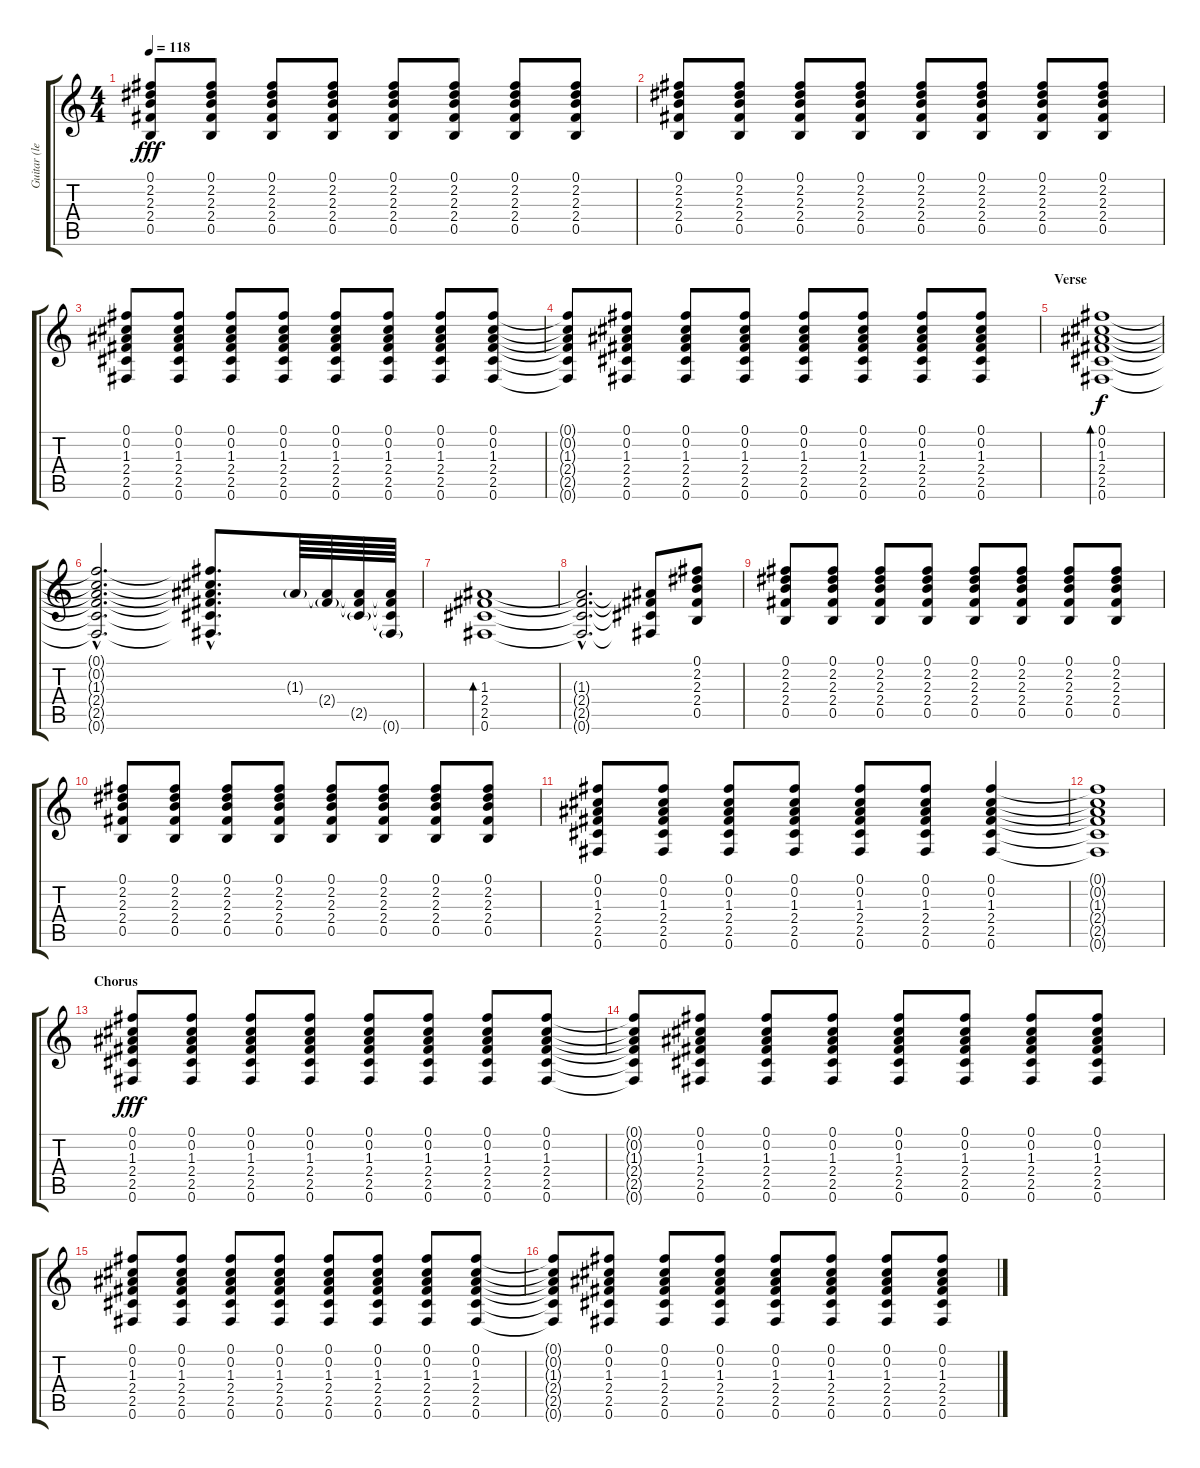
\track ("Guitar (left)" "Guitar (le") {instrument overdrivenguitar}
\staff {score tabs}
\tuning (Gb4 Db4 A3 E3 B2 Gb2) {hide}
\ts (4 4)
\tempo 118
\clef g2
\ks c
(0.1 2.2 2.3 2.4 0.5).8{dy fff} (0.1 2.2 2.3 2.4 0.5).8 (0.1 2.2 2.3 2.4 0.5).8 (0.1 2.2 2.3 2.4 0.5).8 (0.1 2.2 2.3 2.4 0.5).8 (0.1 2.2 2.3 2.4 0.5).8 (0.1 2.2 2.3 2.4 0.5).8 (0.1 2.2 2.3 2.4 0.5).8 |
(0.1 2.2 2.3 2.4 0.5).8 (0.1 2.2 2.3 2.4 0.5).8 (0.1 2.2 2.3 2.4 0.5).8 (0.1 2.2 2.3 2.4 0.5).8 (0.1 2.2 2.3 2.4 0.5).8 (0.1 2.2 2.3 2.4 0.5).8 (0.1 2.2 2.3 2.4 0.5).8 (0.1 2.2 2.3 2.4 0.5).8 |
(0.1 0.2 1.3 2.4 2.5 0.6).8 (0.1 0.2 1.3 2.4 2.5 0.6).8 (0.1 0.2 1.3 2.4 2.5 0.6).8 (0.1 0.2 1.3 2.4 2.5 0.6).8 (0.1 0.2 1.3 2.4 2.5 0.6).8 (0.1 0.2 1.3 2.4 2.5 0.6).8 (0.1 0.2 1.3 2.4 2.5 0.6).8 (0.1 0.2 1.3 2.4 2.5 0.6).8 |
(0.1{t} 0.2{t} 1.3{t} 2.4{t} 2.5{t} 0.6{t}).8 (0.1 0.2 1.3 2.4 2.5 0.6).8 (0.1 0.2 1.3 2.4 2.5 0.6).8 (0.1 0.2 1.3 2.4 2.5 0.6).8 (0.1 0.2 1.3 2.4 2.5 0.6).8 (0.1 0.2 1.3 2.4 2.5 0.6).8 (0.1 0.2 1.3 2.4 2.5 0.6).8 (0.1 0.2 1.3 2.4 2.5 0.6).8 |
\section ("" "Verse")
(0.1 0.2 1.3 2.4 2.5 0.6).1{bd 30 dy f} |
(0.1{hac t} 0.2{hac t} 1.3{hac t} 2.4{hac t} 2.5{hac t} 0.6{hac t}).2{d} (0.1{hac t} 0.2{hac t} 1.3{hac t} 2.4{hac t} 2.5{hac t} 0.6{hac t}).8{d} 1.3{g}.64 (1.3{t} 2.4{g}).64 (1.3{t} 2.4{t} 2.5{g}).64 (1.3{t} 2.4{t} 2.5{t} 0.6{g}).64 |
(1.3 2.4 2.5 0.6).1{bd 120} |
(1.3{hac t} 2.4{hac t} 2.5{hac t} 0.6{hac t}).2{d} (1.3{t} 2.4{t} 2.5{t} 0.6{t}).8 (0.1 2.2 2.3 2.4 0.5).8 |
(0.1 2.2 2.3 2.4 0.5).8 (0.1 2.2 2.3 2.4 0.5).8 (0.1 2.2 2.3 2.4 0.5).8 (0.1 2.2 2.3 2.4 0.5).8 (0.1 2.2 2.3 2.4 0.5).8 (0.1 2.2 2.3 2.4 0.5).8 (0.1 2.2 2.3 2.4 0.5).8 (0.1 2.2 2.3 2.4 0.5).8 |
(0.1 2.2 2.3 2.4 0.5).8 (0.1 2.2 2.3 2.4 0.5).8 (0.1 2.2 2.3 2.4 0.5).8 (0.1 2.2 2.3 2.4 0.5).8 (0.1 2.2 2.3 2.4 0.5).8 (0.1 2.2 2.3 2.4 0.5).8 (0.1 2.2 2.3 2.4 0.5).8 (0.1 2.2 2.3 2.4 0.5).8 |
(0.1 0.2 1.3 2.4 2.5 0.6).8 (0.1 0.2 1.3 2.4 2.5 0.6).8 (0.1 0.2 1.3 2.4 2.5 0.6).8 (0.1 0.2 1.3 2.4 2.5 0.6).8 (0.1 0.2 1.3 2.4 2.5 0.6).8 (0.1 0.2 1.3 2.4 2.5 0.6).8 (0.1 0.2 1.3 2.4 2.5 0.6).4 |
(0.1{t} 0.2{t} 1.3{t} 2.4{t} 2.5{t} 0.6{t}).1 |
\section ("" "Chorus")
(0.1 0.2 1.3 2.4 2.5 0.6).8{dy fff} (0.1 0.2 1.3 2.4 2.5 0.6).8 (0.1 0.2 1.3 2.4 2.5 0.6).8 (0.1 0.2 1.3 2.4 2.5 0.6).8 (0.1 0.2 1.3 2.4 2.5 0.6).8 (0.1 0.2 1.3 2.4 2.5 0.6).8 (0.1 0.2 1.3 2.4 2.5 0.6).8 (0.1 0.2 1.3 2.4 2.5 0.6).8 |
(0.1{t} 0.2{t} 1.3{t} 2.4{t} 2.5{t} 0.6{t}).8 (0.1 0.2 1.3 2.4 2.5 0.6).8 (0.1 0.2 1.3 2.4 2.5 0.6).8 (0.1 0.2 1.3 2.4 2.5 0.6).8 (0.1 0.2 1.3 2.4 2.5 0.6).8 (0.1 0.2 1.3 2.4 2.5 0.6).8 (0.1 0.2 1.3 2.4 2.5 0.6).8 (0.1 0.2 1.3 2.4 2.5 0.6).8 |
(0.1 0.2 1.3 2.4 2.5 0.6).8 (0.1 0.2 1.3 2.4 2.5 0.6).8 (0.1 0.2 1.3 2.4 2.5 0.6).8 (0.1 0.2 1.3 2.4 2.5 0.6).8 (0.1 0.2 1.3 2.4 2.5 0.6).8 (0.1 0.2 1.3 2.4 2.5 0.6).8 (0.1 0.2 1.3 2.4 2.5 0.6).8 (0.1 0.2 1.3 2.4 2.5 0.6).8 |
(0.1{t} 0.2{t} 1.3{t} 2.4{t} 2.5{t} 0.6{t}).8 (0.1 0.2 1.3 2.4 2.5 0.6).8 (0.1 0.2 1.3 2.4 2.5 0.6).8 (0.1 0.2 1.3 2.4 2.5 0.6).8 (0.1 0.2 1.3 2.4 2.5 0.6).8 (0.1 0.2 1.3 2.4 2.5 0.6).8 (0.1 0.2 1.3 2.4 2.5 0.6).8 (0.1 0.2 1.3 2.4 2.5 0.6).8
